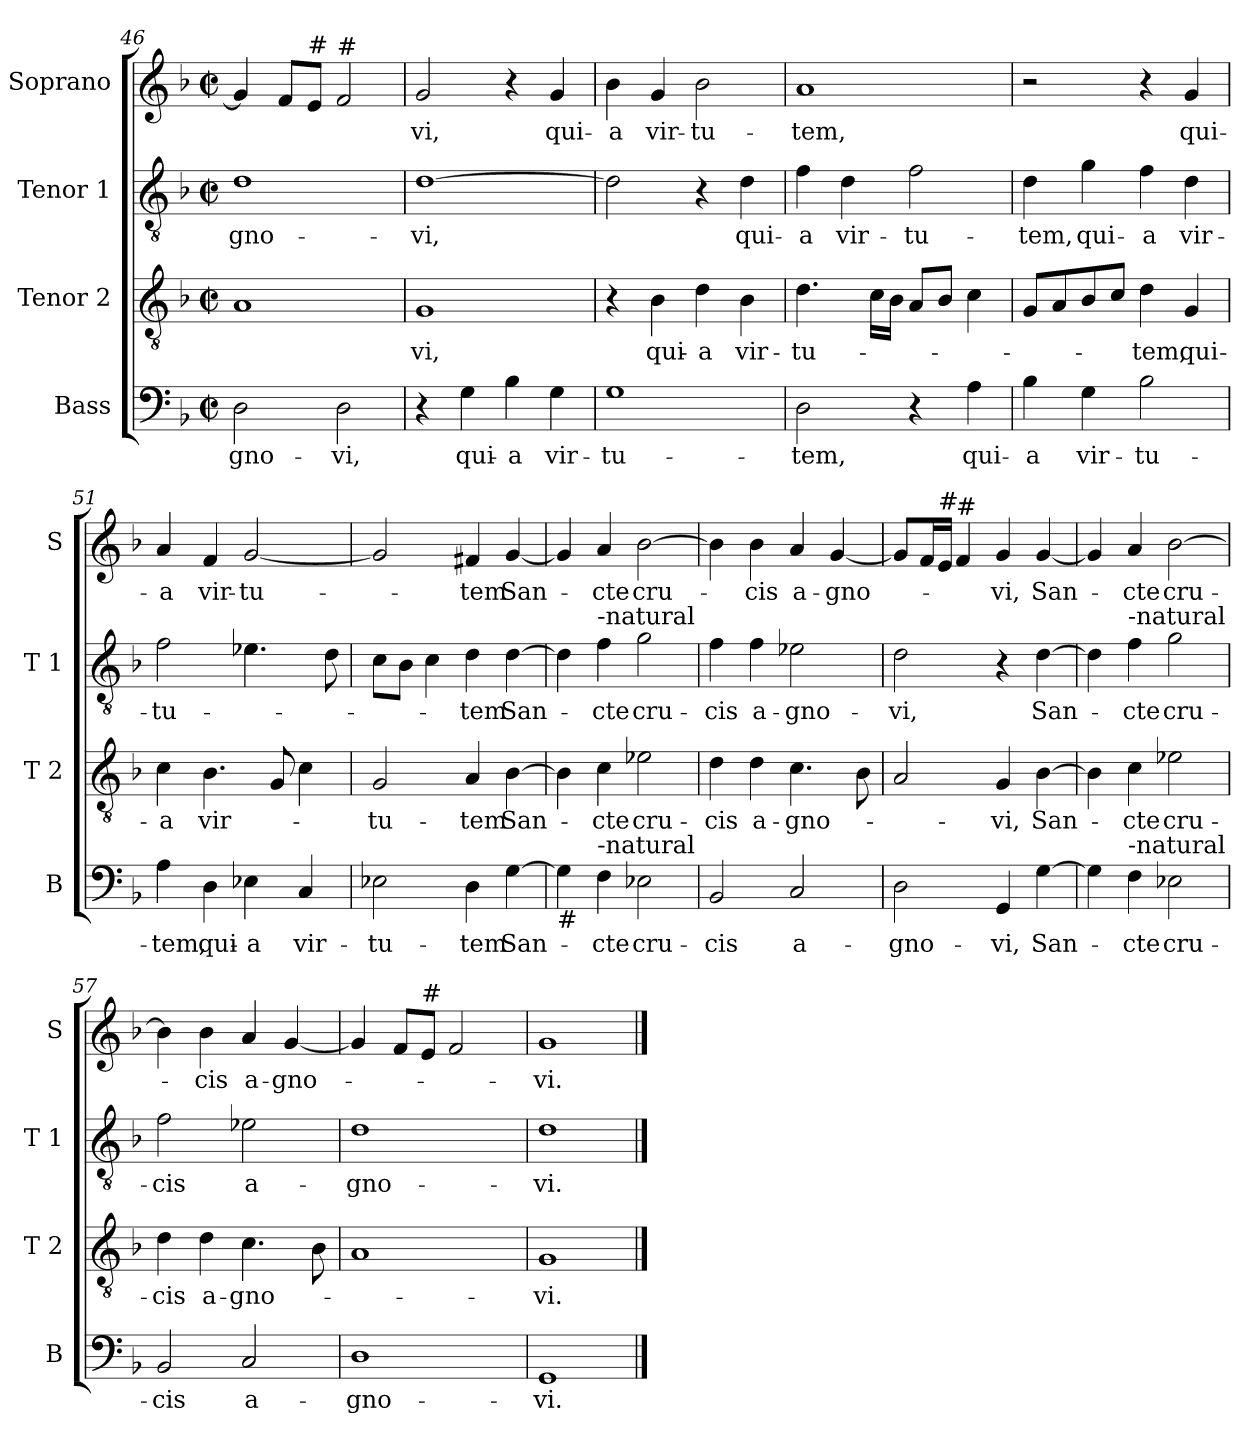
**kern	**text	**kern	**text	**kern	**text	**kern	**text
*part4	*part4	*part3	*part3	*part2	*part2	*part1	*part1
*staff4	*staff4	*staff3	*staff3	*staff2	*staff2	*staff1	*staff1
*I"Bass	*	*I"Tenor 2	*	*I"Tenor 1	*	*I"Soprano	*
*I'B	*	*I'T 2	*	*I'T 1	*	*I'S	*
*clefF4	*	*clefGv2	*	*clefGv2	*	*clefG2	*
*k[b-]	*	*k[b-]	*	*k[b-]	*	*k[b-]	*
*F:	*	*F:	*	*F:	*	*F:	*
*M2/2	*	*M2/2	*	*M2/2	*	*M2/2	*
*met(c|)	*	*met(c|)	*	*met(c|)	*	*met(c|)	*
=46	=46	=46	=46	=46	=46	=46	=46
!	!LO:LY:b	!	!	!	!LO:LY:b	!	!
2D\	-gno-	1A	.	1d	-gno-	4g/]	.
.	.	.	.	.	.	8f/L	.
!	!	!	!	!	!	!LO:TX:a:t=#	!
.	.	.	.	.	.	8e/J	.
!	!	!	!	!	!	!LO:TX:a:t=#	!
!	!LO:LY:b	!	!	!	!	!	!
2D\	-vi,	.	.	.	.	2f/	.
=47	=47	=47	=47	=47	=47	=47	=47
!	!	!	!LO:LY:b	!	!LO:LY:b	!	!LO:LY:b
4r	.	1G	-vi,	[1d	-vi,	2g/	-vi,
!	!LO:LY:b	!	!	!	!	!	!
4G\	qui-	.	.	.	.	.	.
!	!LO:LY:b	!	!	!	!	!	!
4B-\	-a	.	.	.	.	4r	.
!	!LO:LY:b	!	!	!	!	!	!LO:LY:b
4G\	vir-	.	.	.	.	4g/	qui-
=48	=48	=48	=48	=48	=48	=48	=48
!	!LO:LY:b	!	!	!	!	!	!LO:LY:b
1G	-tu-	4r	.	2d\]	.	4b-\	-a
!	!	!	!LO:LY:b	!	!	!	!LO:LY:b
.	.	4B-\	qui-	.	.	4g/	vir-
!	!	!	!LO:LY:b	!	!	!	!LO:LY:b
.	.	4d\	-a	4r	.	2b-\	-tu-
!	!	!	!LO:LY:b	!	!LO:LY:b	!	!
.	.	4B-\	vir-	4d\	qui-	.	.
!!LO:PB:g=z
=49	=49	=49	=49	=49	=49	=49	=49
!	!LO:LY:b	!	!LO:LY:b	!	!LO:LY:b	!	!LO:LY:b
2D\	-tem,	4.d\	-tu-	4f\	-a	1a	-tem,
!	!	!	!	!	!LO:LY:b	!	!
.	.	.	.	4d\	vir-	.	.
.	.	16c\LL	.	.	.	.	.
.	.	16B-\JJ	.	.	.	.	.
!	!	!	!	!	!LO:LY:b	!	!
4r	.	8A/L	.	2f\	-tu-	.	.
.	.	8B-/J	.	.	.	.	.
!	!LO:LY:b	!	!	!	!	!	!
4A\	qui-	4c\	.	.	.	.	.
=50	=50	=50	=50	=50	=50	=50	=50
!	!LO:LY:b	!	!	!	!LO:LY:b	!	!
4B-\	-a	8G/L	.	4d\	-tem,	2r	.
.	.	8A/	.	.	.	.	.
!	!LO:LY:b	!	!	!	!LO:LY:b	!	!
4G\	vir-	8B-/	.	4g\	qui-	.	.
.	.	8c/J	.	.	.	.	.
!	!LO:LY:b	!	!LO:LY:b	!	!LO:LY:b	!	!
2B-\	-tu-	4d\	-tem,	4f\	-a	4r	.
!	!	!	!LO:LY:b	!	!LO:LY:b	!	!LO:LY:b
.	.	4G/	qui-	4d\	vir-	4g/	qui-
=51	=51	=51	=51	=51	=51	=51	=51
!	!LO:LY:b	!	!LO:LY:b	!	!LO:LY:b	!	!LO:LY:b
4A\	-tem,	4c\	-a	2f\	-tu-	4a/	-a
!	!LO:LY:b	!	!LO:LY:b	!	!	!	!LO:LY:b
4D\	qui-	4.B-\	vir-	.	.	4f/	vir-
!	!LO:LY:b	!	!	!	!	!	!LO:LY:b
4E-X\	-a	.	.	4.e-X\	.	[2g/	-tu-
.	.	8G/	.	.	.	.	.
!	!LO:LY:b	!	!	!	!	!	!
4C/	vir-	4c\	.	.	.	.	.
.	.	.	.	8d\	.	.	.
=52	=52	=52	=52	=52	=52	=52	=52
!	!LO:LY:b	!	!LO:LY:b	!	!	!	!
2E-X\	-tu-	2G/	-tu-	8c\L	.	2g/]	.
.	.	.	.	8B-\J	.	.	.
.	.	.	.	4c\	.	.	.
!	!LO:LY:b	!	!LO:LY:b	!	!LO:LY:b	!	!LO:LY:b
4D\	-tem	4A/	-tem	4d\	-tem	4f#X/	-tem
!	!LO:LY:b	!	!LO:LY:b	!	!LO:LY:b	!	!LO:LY:b
[4G\	San-	[4B-\	San-	[4d\	San-	[4g/	San-
=53	=53	=53	=53	=53	=53	=53	=53
!LO:TX:b:t=#	!	!	!	!	!	!	!
4G\]	.	4B-\]	.	4d\]	.	4g/]	.
!	!	!	!	!LO:TX:a:t=-natural	!	!	!
!LO:TX:a:t=-natural	!	!	!	!	!	!	!
!	!LO:LY:b	!	!LO:LY:b	!	!LO:LY:b	!	!LO:LY:b
4F\	-cte	4c\	-cte	4f\	-cte	4a/	-cte
!	!LO:LY:b	!	!LO:LY:b	!	!LO:LY:b	!	!LO:LY:b
2E-X\	cru-	2e-X\	cru-	2g\	cru-	[2b-\	cru-
!!LO:LB:g=z
=54	=54	=54	=54	=54	=54	=54	=54
!	!LO:LY:b	!	!LO:LY:b	!	!LO:LY:b	!	!
2BB-/	-cis	4d\	-cis	4f\	-cis	4b-\]	.
!	!	!	!LO:LY:b	!	!LO:LY:b	!	!LO:LY:b
.	.	4d\	a-	4f\	a-	4b-\	-cis
!	!LO:LY:b	!	!LO:LY:b	!	!LO:LY:b	!	!LO:LY:b
2C/	a-	4.c\	-gno-	2e-X\	-gno-	4a/	a-
!	!	!	!	!	!	!	!LO:LY:b
.	.	.	.	.	.	[4g/	-gno-
.	.	8B-\	.	.	.	.	.
=55	=55	=55	=55	=55	=55	=55	=55
!	!LO:LY:b	!	!	!	!LO:LY:b	!	!
2D\	-gno-	2A/	.	2d\	-vi,	8g/L]	.
.	.	.	.	.	.	16f/L	.
!	!	!	!	!	!	!LO:TX:a:t=#	!
.	.	.	.	.	.	16e/JJ	.
!	!	!	!	!	!	!LO:TX:a:t=#	!
.	.	.	.	.	.	4f/	.
!	!LO:LY:b	!	!LO:LY:b	!	!	!	!LO:LY:b
4GG/	-vi,	4G/	-vi,	4r	.	4g/	-vi,
!	!LO:LY:b	!	!LO:LY:b	!	!LO:LY:b	!	!LO:LY:b
[4G\	San-	[4B-\	San-	[4d\	San-	[4g/	San-
=56	=56	=56	=56	=56	=56	=56	=56
4G\]	.	4B-\]	.	4d\]	.	4g/]	.
!	!	!	!	!LO:TX:a:t=-natural	!	!	!
!LO:TX:a:t=-natural	!	!	!	!	!	!	!
!	!LO:LY:b	!	!LO:LY:b	!	!LO:LY:b	!	!LO:LY:b
4F\	-cte	4c\	-cte	4f\	-cte	4a/	-cte
!	!LO:LY:b	!	!LO:LY:b	!	!LO:LY:b	!	!LO:LY:b
2E-X\	cru-	2e-X\	cru-	2g\	cru-	[2b-\	cru-
=57	=57	=57	=57	=57	=57	=57	=57
!	!LO:LY:b	!	!LO:LY:b	!	!LO:LY:b	!	!
2BB-/	-cis	4d\	-cis	2f\	-cis	4b-\]	.
!	!	!	!LO:LY:b	!	!	!	!LO:LY:b
.	.	4d\	a-	.	.	4b-\	-cis
!	!LO:LY:b	!	!LO:LY:b	!	!LO:LY:b	!	!LO:LY:b
2C/	a-	4.c\	-gno-	2e-X\	a-	4a/	a-
!	!	!	!	!	!	!	!LO:LY:b
.	.	.	.	.	.	[4g/	-gno-
.	.	8B-\	.	.	.	.	.
=58	=58	=58	=58	=58	=58	=58	=58
!	!LO:LY:b	!	!	!	!LO:LY:b	!	!
1D	-gno-	1A	.	1d	-gno-	4g/]	.
.	.	.	.	.	.	8f/L	.
!	!	!	!	!	!	!LO:TX:a:t=#	!
.	.	.	.	.	.	8e/J	.
.	.	.	.	.	.	2f/	.
=59	=59	=59	=59	=59	=59	=59	=59
!	!LO:LY:b	!	!LO:LY:b	!	!LO:LY:b	!	!LO:LY:b
1GG	-vi.	1G	-vi.	1d	-vi.	1g	-vi.
==	==	==	==	==	==	==	==
*-	*-	*-	*-	*-	*-	*-	*-
